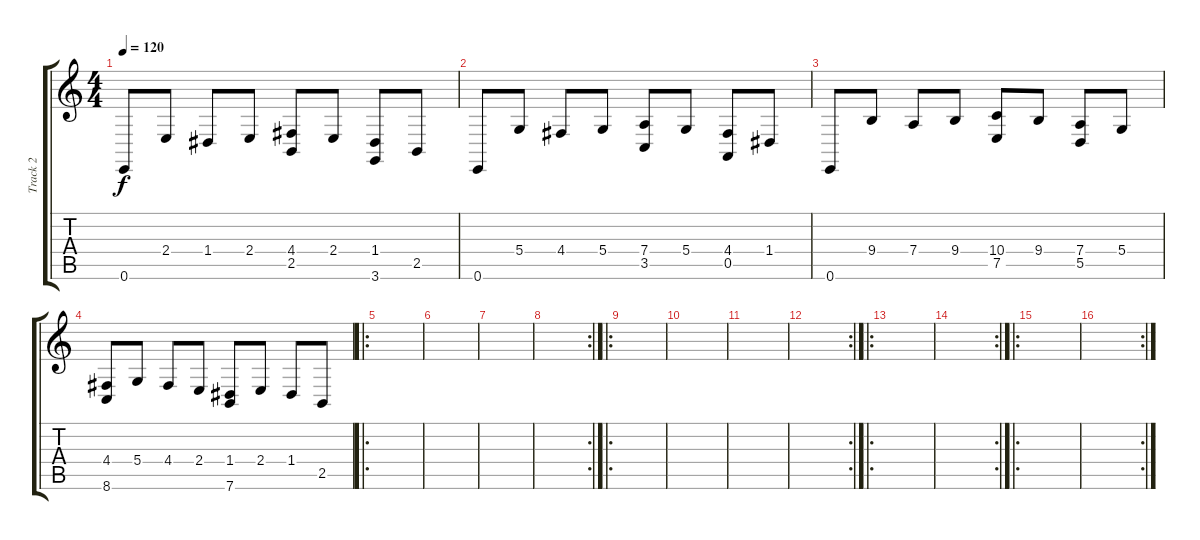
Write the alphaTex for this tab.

\track ("Track 2" "Track 2") {instrument pizzicatostrings}
\staff {score tabs}
\tuning (E4 B3 G3 D3 A2 E2) {hide}
\ts (4 4)
\tempo 120
\clef g2
\ks c
0.6.8{dy f} 2.4.8 1.4.8 2.4.8 (4.4 2.5).8 2.4.8 (1.4 3.6).8 2.5.8 |
0.6.8 5.4.8 4.4.8 5.4.8 (7.4 3.5).8 5.4.8 (4.4 0.5).8 1.4.8 |
0.6.8 9.4.8 7.4.8 9.4.8 (10.4 7.5).8 9.4.8 (7.4 5.5).8 5.4.8 |
(4.4 8.6).8 5.4.8 4.4.8 2.4.8 (1.4 7.6).8 2.4.8 1.4.8 2.5.8 |
\ro
|
|
|
\rc 2
|
\ro
|
|
|
\rc 2
|
\ro
|
\rc 2
|
\ro
|
\rc 2
